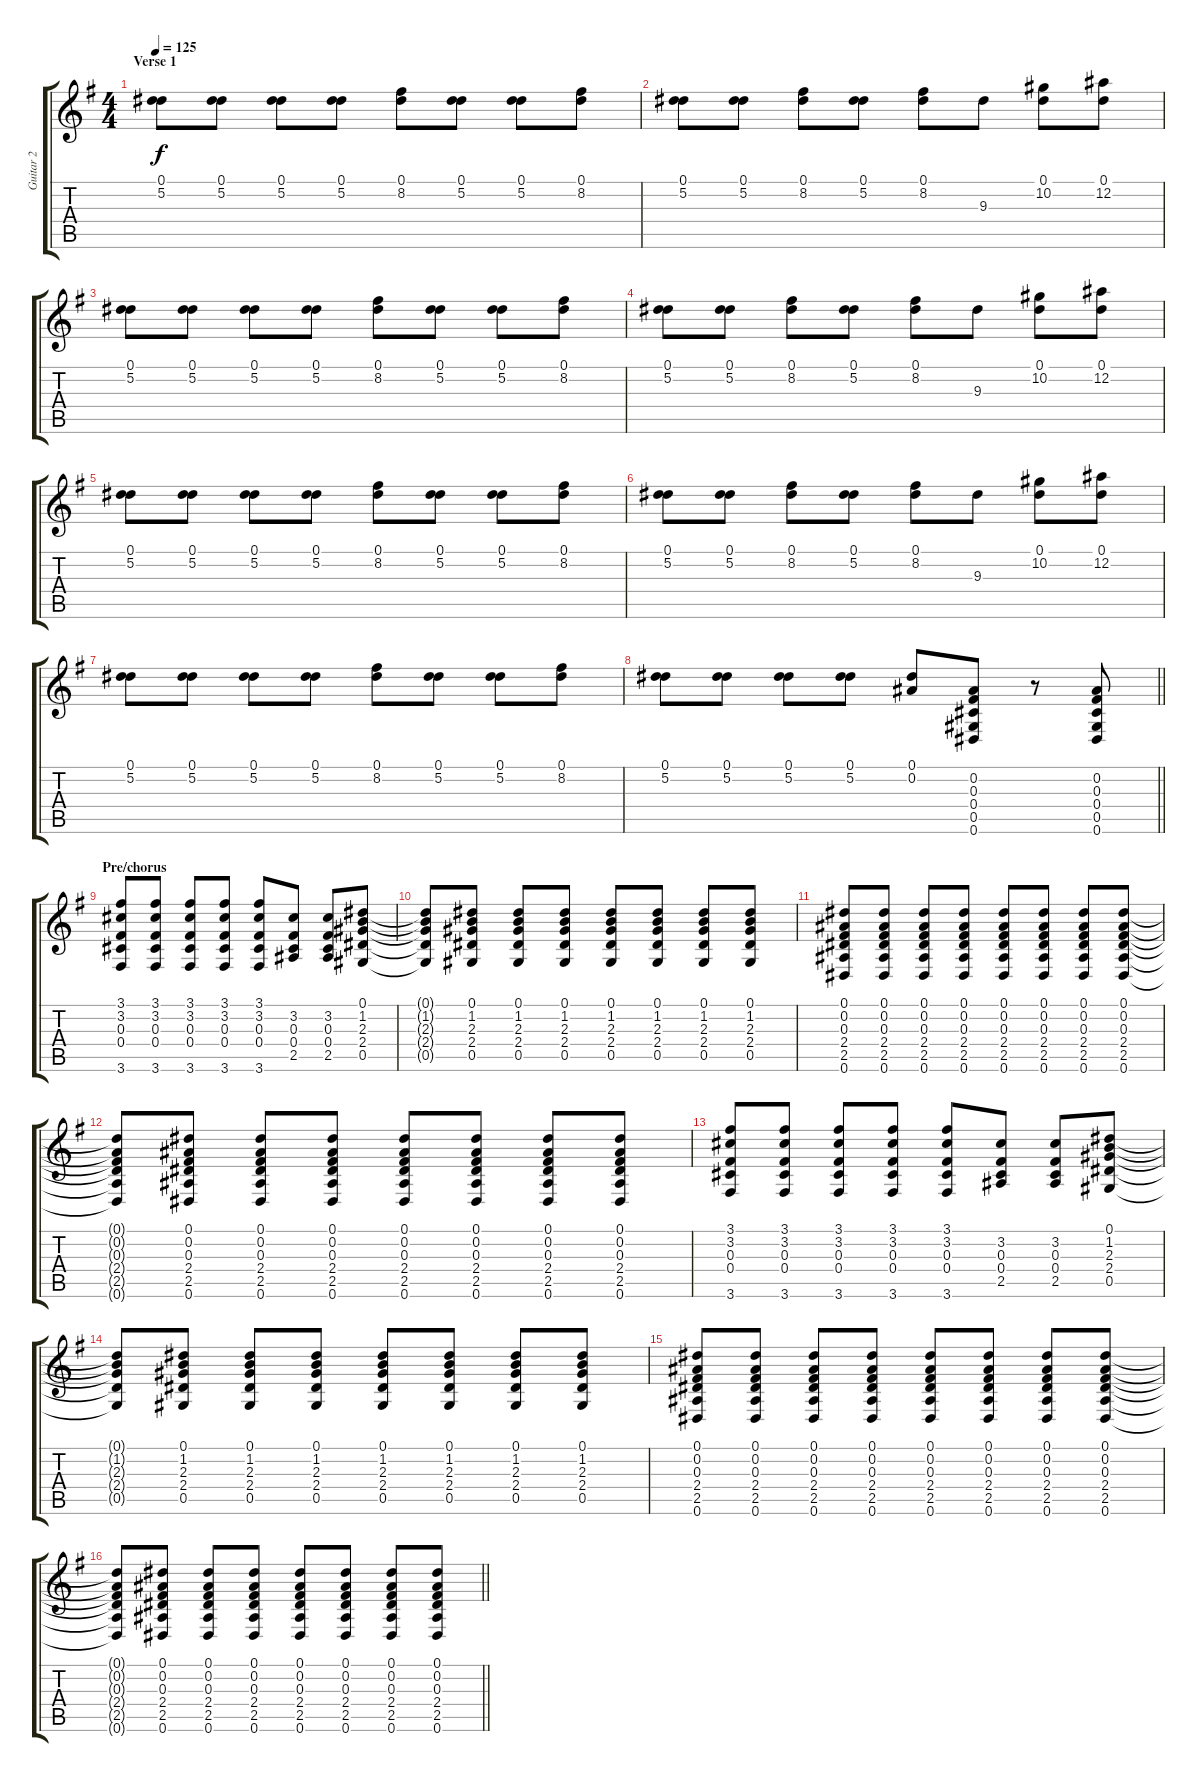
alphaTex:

\track ("Guitar 2" "Guitar 2") {instrument overdrivenguitar}
\staff {score tabs}
\tuning (Eb4 Bb3 Gb3 Db3 Ab2 Eb2) {hide}
\ts (4 4)
\section ("" "Verse 1")
\tempo 125
\clef g2
\ks g
(0.1 5.2).8{dy f} (0.1 5.2).8 (0.1 5.2).8 (0.1 5.2).8 (0.1 8.2).8 (0.1 5.2).8 (0.1 5.2).8 (0.1 8.2).8 |
(0.1 5.2).8 (0.1 5.2).8 (0.1 8.2).8 (0.1 5.2).8 (0.1 8.2).8 9.3.8 (0.1 10.2).8 (0.1 12.2).8 |
(0.1 5.2).8 (0.1 5.2).8 (0.1 5.2).8 (0.1 5.2).8 (0.1 8.2).8 (0.1 5.2).8 (0.1 5.2).8 (0.1 8.2).8 |
(0.1 5.2).8 (0.1 5.2).8 (0.1 8.2).8 (0.1 5.2).8 (0.1 8.2).8 9.3.8 (0.1 10.2).8 (0.1 12.2).8 |
(0.1 5.2).8 (0.1 5.2).8 (0.1 5.2).8 (0.1 5.2).8 (0.1 8.2).8 (0.1 5.2).8 (0.1 5.2).8 (0.1 8.2).8 |
(0.1 5.2).8 (0.1 5.2).8 (0.1 8.2).8 (0.1 5.2).8 (0.1 8.2).8 9.3.8 (0.1 10.2).8 (0.1 12.2).8 |
(0.1 5.2).8 (0.1 5.2).8 (0.1 5.2).8 (0.1 5.2).8 (0.1 8.2).8 (0.1 5.2).8 (0.1 5.2).8 (0.1 8.2).8 |
\barLineRight lightlight
(0.1 5.2).8 (0.1 5.2).8 (0.1 5.2).8 (0.1 5.2).8 (0.1 0.2).8 (0.2 0.3 0.4 0.5 0.6).8 r.8 (0.2 0.3 0.4 0.5 0.6).8 |
\section ("" "Pre/chorus")
(3.1 3.2 0.3 0.4 3.6).8 (3.1 3.2 0.3 0.4 3.6).8 (3.1 3.2 0.3 0.4 3.6).8 (3.1 3.2 0.3 0.4 3.6).8 (3.1 3.2 0.3 0.4 3.6).8 (3.2 0.3 0.4 2.5).8 (3.2 0.3 0.4 2.5).8 (0.1 1.2 2.3 2.4 0.5).8 |
(0.1{t} 1.2{t} 2.3{t} 2.4{t} 0.5{t}).8 (0.1 1.2 2.3 2.4 0.5).8 (0.1 1.2 2.3 2.4 0.5).8 (0.1 1.2 2.3 2.4 0.5).8 (0.1 1.2 2.3 2.4 0.5).8 (0.1 1.2 2.3 2.4 0.5).8 (0.1 1.2 2.3 2.4 0.5).8 (0.1 1.2 2.3 2.4 0.5).8 |
(0.1 0.2 0.3 2.4 2.5 0.6).8 (0.1 0.2 0.3 2.4 2.5 0.6).8 (0.1 0.2 0.3 2.4 2.5 0.6).8 (0.1 0.2 0.3 2.4 2.5 0.6).8 (0.1 0.2 0.3 2.4 2.5 0.6).8 (0.1 0.2 0.3 2.4 2.5 0.6).8 (0.1 0.2 0.3 2.4 2.5 0.6).8 (0.1 0.2 0.3 2.4 2.5 0.6).8 |
(0.1{t} 0.2{t} 0.3{t} 2.4{t} 2.5{t} 0.6{t}).8 (0.1 0.2 0.3 2.4 2.5 0.6).8 (0.1 0.2 0.3 2.4 2.5 0.6).8 (0.1 0.2 0.3 2.4 2.5 0.6).8 (0.1 0.2 0.3 2.4 2.5 0.6).8 (0.1 0.2 0.3 2.4 2.5 0.6).8 (0.1 0.2 0.3 2.4 2.5 0.6).8 (0.1 0.2 0.3 2.4 2.5 0.6).8 |
(3.1 3.2 0.3 0.4 3.6).8 (3.1 3.2 0.3 0.4 3.6).8 (3.1 3.2 0.3 0.4 3.6).8 (3.1 3.2 0.3 0.4 3.6).8 (3.1 3.2 0.3 0.4 3.6).8 (3.2 0.3 0.4 2.5).8 (3.2 0.3 0.4 2.5).8 (0.1 1.2 2.3 2.4 0.5).8 |
(0.1{t} 1.2{t} 2.3{t} 2.4{t} 0.5{t}).8 (0.1 1.2 2.3 2.4 0.5).8 (0.1 1.2 2.3 2.4 0.5).8 (0.1 1.2 2.3 2.4 0.5).8 (0.1 1.2 2.3 2.4 0.5).8 (0.1 1.2 2.3 2.4 0.5).8 (0.1 1.2 2.3 2.4 0.5).8 (0.1 1.2 2.3 2.4 0.5).8 |
(0.1 0.2 0.3 2.4 2.5 0.6).8 (0.1 0.2 0.3 2.4 2.5 0.6).8 (0.1 0.2 0.3 2.4 2.5 0.6).8 (0.1 0.2 0.3 2.4 2.5 0.6).8 (0.1 0.2 0.3 2.4 2.5 0.6).8 (0.1 0.2 0.3 2.4 2.5 0.6).8 (0.1 0.2 0.3 2.4 2.5 0.6).8 (0.1 0.2 0.3 2.4 2.5 0.6).8 |
\barLineRight lightlight
(0.1{t} 0.2{t} 0.3{t} 2.4{t} 2.5{t} 0.6{t}).8 (0.1 0.2 0.3 2.4 2.5 0.6).8 (0.1 0.2 0.3 2.4 2.5 0.6).8 (0.1 0.2 0.3 2.4 2.5 0.6).8 (0.1 0.2 0.3 2.4 2.5 0.6).8 (0.1 0.2 0.3 2.4 2.5 0.6).8 (0.1 0.2 0.3 2.4 2.5 0.6).8 (0.1 0.2 0.3 2.4 2.5 0.6).8
